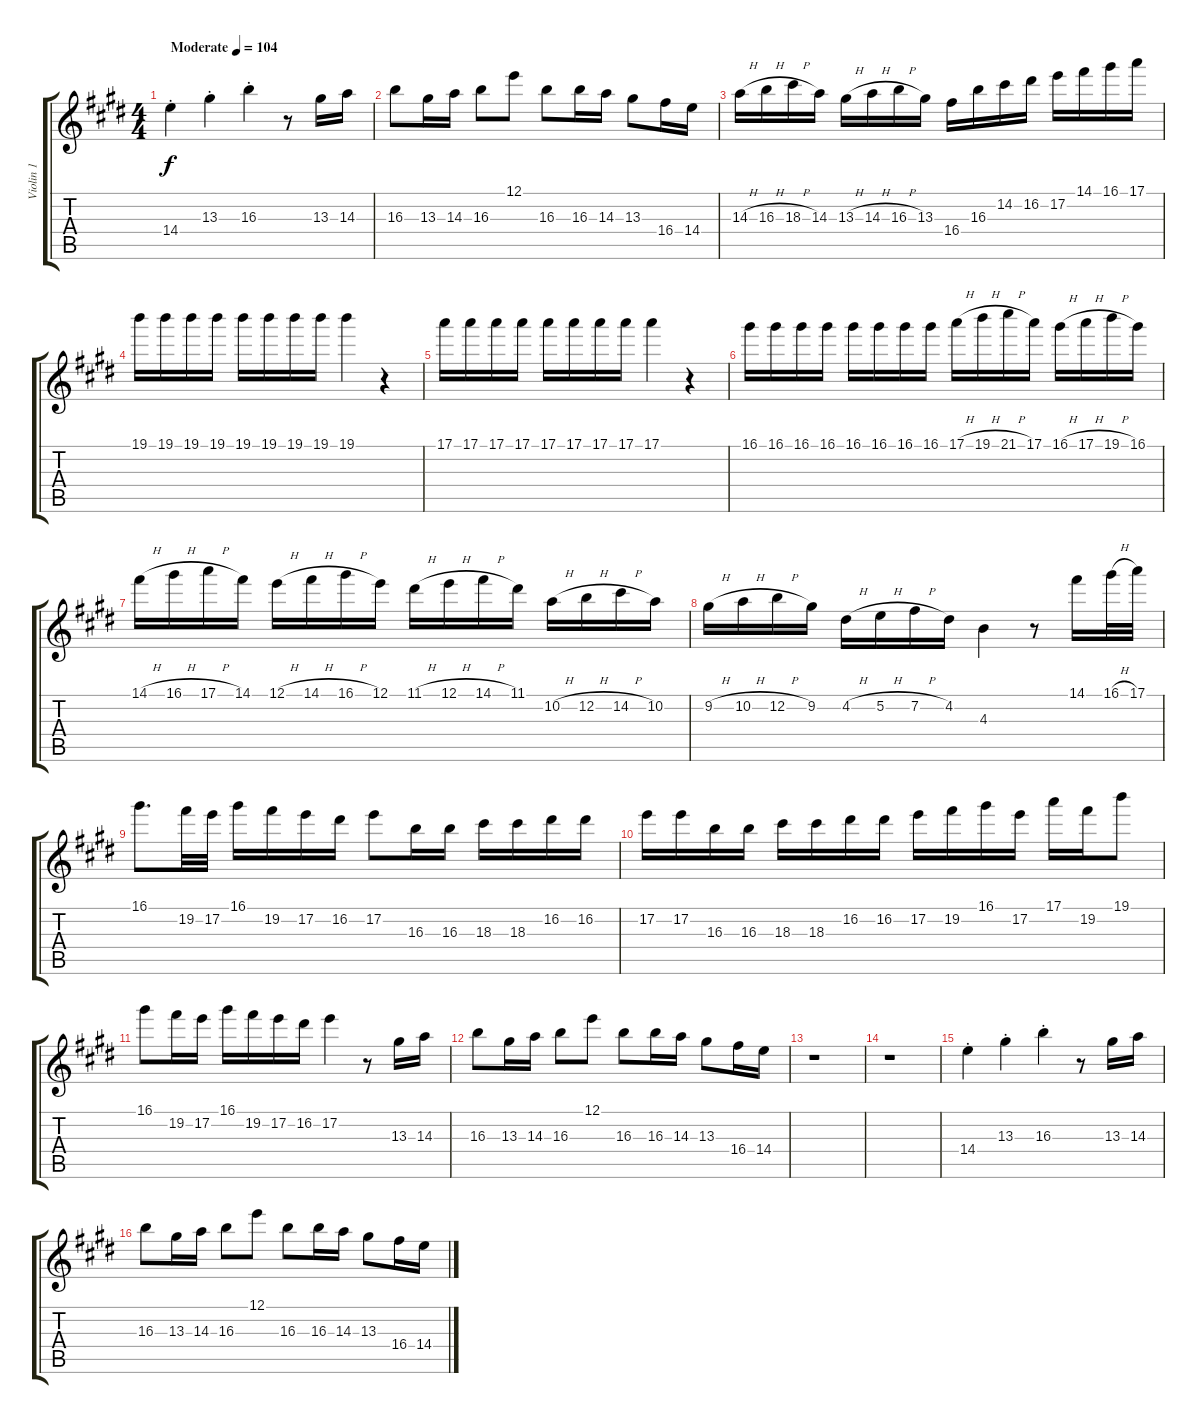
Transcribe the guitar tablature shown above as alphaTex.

\track ("Violin 1" "Violin 1") {instrument overdrivenguitar}
\staff {score tabs}
\tuning (E4 B3 G3 D3 A2 E2) {hide}
\ts (4 4)
\tempo (104 "Moderate")
\clef g2
\ks e
14.4{st}.4{dy f instrument overdrivenguitar} 13.3{st}.4 16.3{st}.4 r.8 13.3.16 14.3.16 |
16.3.8 13.3.16 14.3.16 16.3.8 12.1.8 16.3.8 16.3.16 14.3.16 13.3.8 16.4.16 14.4.16 |
14.3{h}.16 16.3{h}.16 18.3{h}.16 14.3.16 13.3{h}.16 14.3{h}.16 16.3{h}.16 13.3.16 16.4.16 16.3.16 14.2.16 16.2.16 17.2.16 14.1.16 16.1.16 17.1.16 |
19.1.16 19.1.16 19.1.16 19.1.16 19.1.16 19.1.16 19.1.16 19.1.16 19.1.4 r.4 |
17.1.16 17.1.16 17.1.16 17.1.16 17.1.16 17.1.16 17.1.16 17.1.16 17.1.4 r.4 |
16.1.16 16.1.16 16.1.16 16.1.16 16.1.16 16.1.16 16.1.16 16.1.16 17.1{h}.16 19.1{h}.16 21.1{h}.16 17.1.16 16.1{h}.16 17.1{h}.16 19.1{h}.16 16.1.16 |
14.1{h}.16 16.1{h}.16 17.1{h}.16 14.1.16 12.1{h}.16 14.1{h}.16 16.1{h}.16 12.1.16 11.1{h}.16 12.1{h}.16 14.1{h}.16 11.1.16 10.2{h}.16 12.2{h}.16 14.2{h}.16 10.2.16 |
9.2{h}.16 10.2{h}.16 12.2{h}.16 9.2.16 4.2{h}.16 5.2{h}.16 7.2{h}.16 4.2.16 4.3.4 r.8 14.1.16 16.1{h}.32 17.1.32 |
16.1.8{d} 19.2.32 17.2.32 16.1.16 19.2.16 17.2.16 16.2.16 17.2.8 16.3.16 16.3.16 18.3.16 18.3.16 16.2.16 16.2.16 |
17.2.16 17.2.16 16.3.16 16.3.16 18.3.16 18.3.16 16.2.16 16.2.16 17.2.16 19.2.16 16.1.16 17.2.16 17.1.16 19.2.16 19.1.8 |
16.1.8 19.2.16 17.2.16 16.1.16 19.2.16 17.2.16 16.2.16 17.2.4 r.8 13.3.16 14.3.16 |
16.3.8 13.3.16 14.3.16 16.3.8 12.1.8 16.3.8 16.3.16 14.3.16 13.3.8 16.4.16 14.4.16 |
r.1 |
r.1 |
14.4{st}.4 13.3{st}.4 16.3{st}.4 r.8 13.3.16 14.3.16 |
16.3.8 13.3.16 14.3.16 16.3.8 12.1.8 16.3.8 16.3.16 14.3.16 13.3.8 16.4.16 14.4.16
